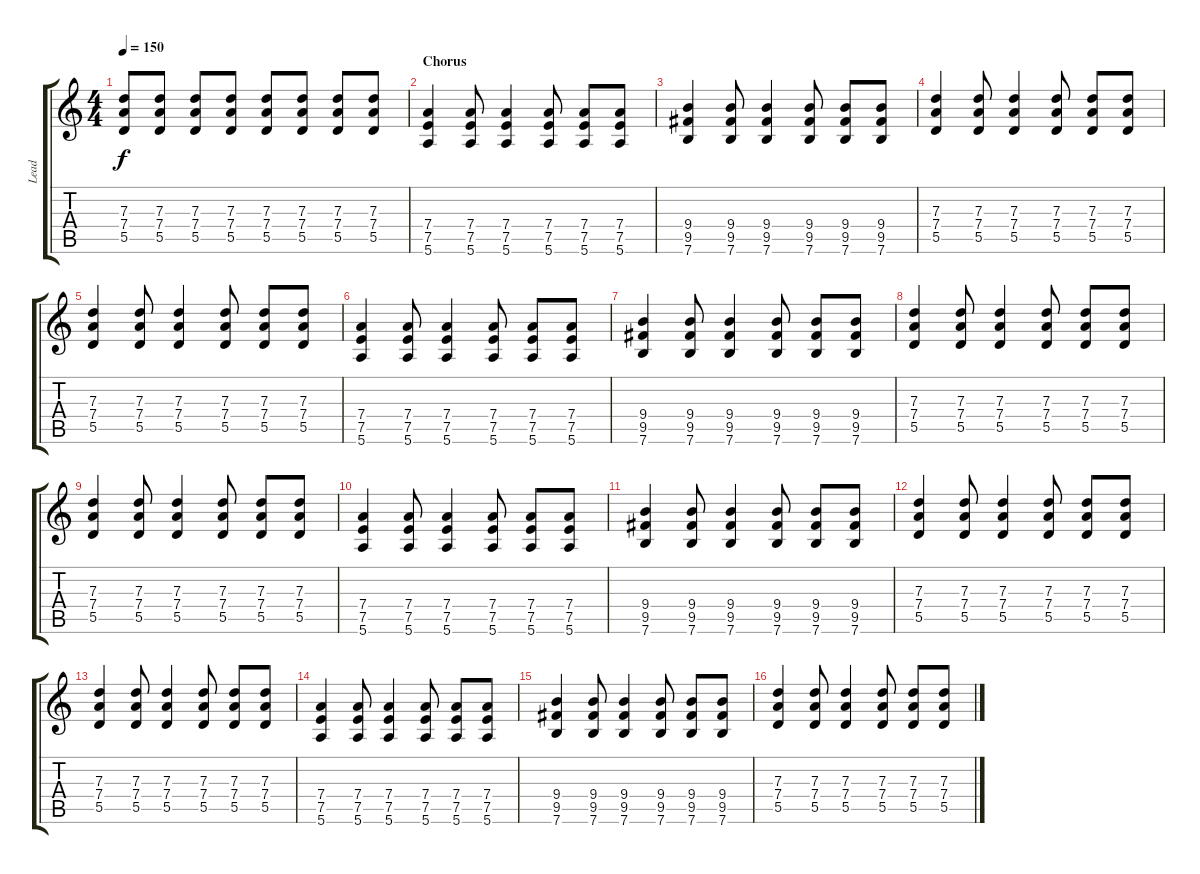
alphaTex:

\track ("Lead" "Lead") {instrument distortionguitar}
\staff {score tabs}
\tuning (E4 B3 G3 D3 A2 E2) {hide}
\ts (4 4)
\tempo 150
\clef g2
\ks c
(7.3 7.4 5.5).8{dy f} (7.3 7.4 5.5).8 (7.3 7.4 5.5).8 (7.3 7.4 5.5).8 (7.3 7.4 5.5).8 (7.3 7.4 5.5).8 (7.3 7.4 5.5).8 (7.3 7.4 5.5).8 |
\section ("" "Chorus")
(7.4 7.5 5.6).4 (7.4 7.5 5.6).8 (7.4 7.5 5.6).4 (7.4 7.5 5.6).8 (7.4 7.5 5.6).8 (7.4 7.5 5.6).8 |
(9.4 9.5 7.6).4 (9.4 9.5 7.6).8 (9.4 9.5 7.6).4 (9.4 9.5 7.6).8 (9.4 9.5 7.6).8 (9.4 9.5 7.6).8 |
(7.3 7.4 5.5).4 (7.3 7.4 5.5).8 (7.3 7.4 5.5).4 (7.3 7.4 5.5).8 (7.3 7.4 5.5).8 (7.3 7.4 5.5).8 |
(7.3 7.4 5.5).4 (7.3 7.4 5.5).8 (7.3 7.4 5.5).4 (7.3 7.4 5.5).8 (7.3 7.4 5.5).8 (7.3 7.4 5.5).8 |
(7.4 7.5 5.6).4 (7.4 7.5 5.6).8 (7.4 7.5 5.6).4 (7.4 7.5 5.6).8 (7.4 7.5 5.6).8 (7.4 7.5 5.6).8 |
(9.4 9.5 7.6).4 (9.4 9.5 7.6).8 (9.4 9.5 7.6).4 (9.4 9.5 7.6).8 (9.4 9.5 7.6).8 (9.4 9.5 7.6).8 |
(7.3 7.4 5.5).4 (7.3 7.4 5.5).8 (7.3 7.4 5.5).4 (7.3 7.4 5.5).8 (7.3 7.4 5.5).8 (7.3 7.4 5.5).8 |
(7.3 7.4 5.5).4 (7.3 7.4 5.5).8 (7.3 7.4 5.5).4 (7.3 7.4 5.5).8 (7.3 7.4 5.5).8 (7.3 7.4 5.5).8 |
(7.4 7.5 5.6).4 (7.4 7.5 5.6).8 (7.4 7.5 5.6).4 (7.4 7.5 5.6).8 (7.4 7.5 5.6).8 (7.4 7.5 5.6).8 |
(9.4 9.5 7.6).4 (9.4 9.5 7.6).8 (9.4 9.5 7.6).4 (9.4 9.5 7.6).8 (9.4 9.5 7.6).8 (9.4 9.5 7.6).8 |
(7.3 7.4 5.5).4 (7.3 7.4 5.5).8 (7.3 7.4 5.5).4 (7.3 7.4 5.5).8 (7.3 7.4 5.5).8 (7.3 7.4 5.5).8 |
(7.3 7.4 5.5).4 (7.3 7.4 5.5).8 (7.3 7.4 5.5).4 (7.3 7.4 5.5).8 (7.3 7.4 5.5).8 (7.3 7.4 5.5).8 |
(7.4 7.5 5.6).4 (7.4 7.5 5.6).8 (7.4 7.5 5.6).4 (7.4 7.5 5.6).8 (7.4 7.5 5.6).8 (7.4 7.5 5.6).8 |
(9.4 9.5 7.6).4 (9.4 9.5 7.6).8 (9.4 9.5 7.6).4 (9.4 9.5 7.6).8 (9.4 9.5 7.6).8 (9.4 9.5 7.6).8 |
(7.3 7.4 5.5).4 (7.3 7.4 5.5).8 (7.3 7.4 5.5).4 (7.3 7.4 5.5).8 (7.3 7.4 5.5).8 (7.3 7.4 5.5).8
